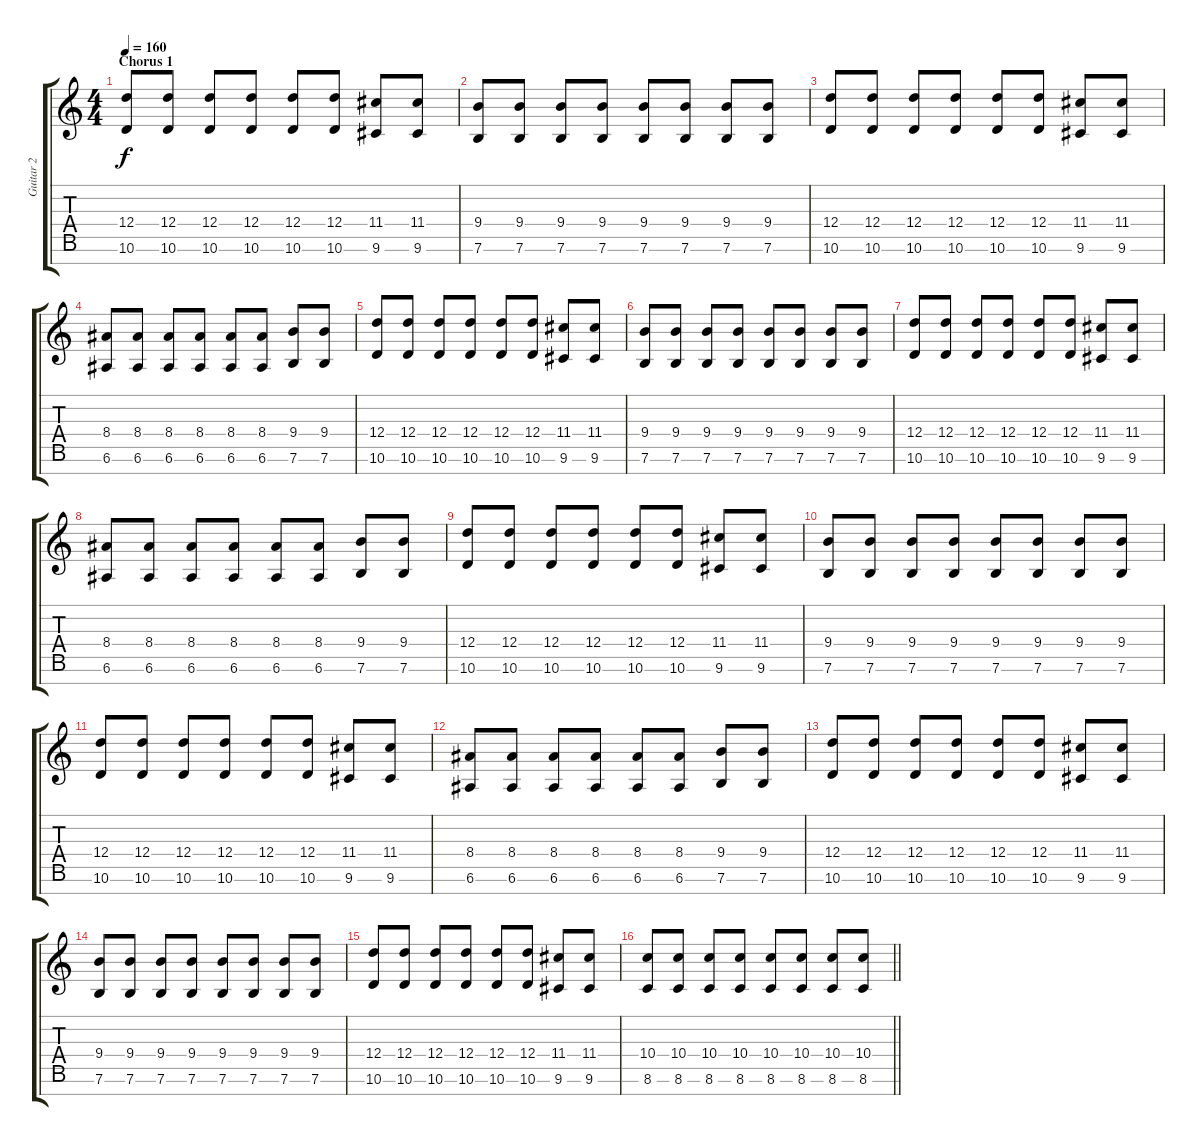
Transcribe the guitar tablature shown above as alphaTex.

\track ("Guitar 2" "Guitar 2") {instrument overdrivenguitar}
\staff {score tabs}
\tuning (E4 B3 G3 D3 A2 E2 B1) {hide}
\ts (4 4)
\section ("" "Chorus 1")
\tempo 160
\clef g2
\ks c
(12.4 10.6).8{dy f} (12.4 10.6).8 (12.4 10.6).8 (12.4 10.6).8 (12.4 10.6).8 (12.4 10.6).8 (11.4 9.6).8 (11.4 9.6).8 |
(9.4 7.6).8 (9.4 7.6).8 (9.4 7.6).8 (9.4 7.6).8 (9.4 7.6).8 (9.4 7.6).8 (9.4 7.6).8 (9.4 7.6).8 |
(12.4 10.6).8 (12.4 10.6).8 (12.4 10.6).8 (12.4 10.6).8 (12.4 10.6).8 (12.4 10.6).8 (11.4 9.6).8 (11.4 9.6).8 |
(8.4 6.6).8 (8.4 6.6).8 (8.4 6.6).8 (8.4 6.6).8 (8.4 6.6).8 (8.4 6.6).8 (9.4 7.6).8 (9.4 7.6).8 |
(12.4 10.6).8 (12.4 10.6).8 (12.4 10.6).8 (12.4 10.6).8 (12.4 10.6).8 (12.4 10.6).8 (11.4 9.6).8 (11.4 9.6).8 |
(9.4 7.6).8 (9.4 7.6).8 (9.4 7.6).8 (9.4 7.6).8 (9.4 7.6).8 (9.4 7.6).8 (9.4 7.6).8 (9.4 7.6).8 |
(12.4 10.6).8 (12.4 10.6).8 (12.4 10.6).8 (12.4 10.6).8 (12.4 10.6).8 (12.4 10.6).8 (11.4 9.6).8 (11.4 9.6).8 |
(8.4 6.6).8 (8.4 6.6).8 (8.4 6.6).8 (8.4 6.6).8 (8.4 6.6).8 (8.4 6.6).8 (9.4 7.6).8 (9.4 7.6).8 |
(12.4 10.6).8 (12.4 10.6).8 (12.4 10.6).8 (12.4 10.6).8 (12.4 10.6).8 (12.4 10.6).8 (11.4 9.6).8 (11.4 9.6).8 |
(9.4 7.6).8 (9.4 7.6).8 (9.4 7.6).8 (9.4 7.6).8 (9.4 7.6).8 (9.4 7.6).8 (9.4 7.6).8 (9.4 7.6).8 |
(12.4 10.6).8 (12.4 10.6).8 (12.4 10.6).8 (12.4 10.6).8 (12.4 10.6).8 (12.4 10.6).8 (11.4 9.6).8 (11.4 9.6).8 |
(8.4 6.6).8 (8.4 6.6).8 (8.4 6.6).8 (8.4 6.6).8 (8.4 6.6).8 (8.4 6.6).8 (9.4 7.6).8 (9.4 7.6).8 |
(12.4 10.6).8 (12.4 10.6).8 (12.4 10.6).8 (12.4 10.6).8 (12.4 10.6).8 (12.4 10.6).8 (11.4 9.6).8 (11.4 9.6).8 |
(9.4 7.6).8 (9.4 7.6).8 (9.4 7.6).8 (9.4 7.6).8 (9.4 7.6).8 (9.4 7.6).8 (9.4 7.6).8 (9.4 7.6).8 |
(12.4 10.6).8 (12.4 10.6).8 (12.4 10.6).8 (12.4 10.6).8 (12.4 10.6).8 (12.4 10.6).8 (11.4 9.6).8 (11.4 9.6).8 |
\barLineRight lightlight
(10.4 8.6).8 (10.4 8.6).8 (10.4 8.6).8 (10.4 8.6).8 (10.4 8.6).8 (10.4 8.6).8 (10.4 8.6).8 (10.4 8.6).8
